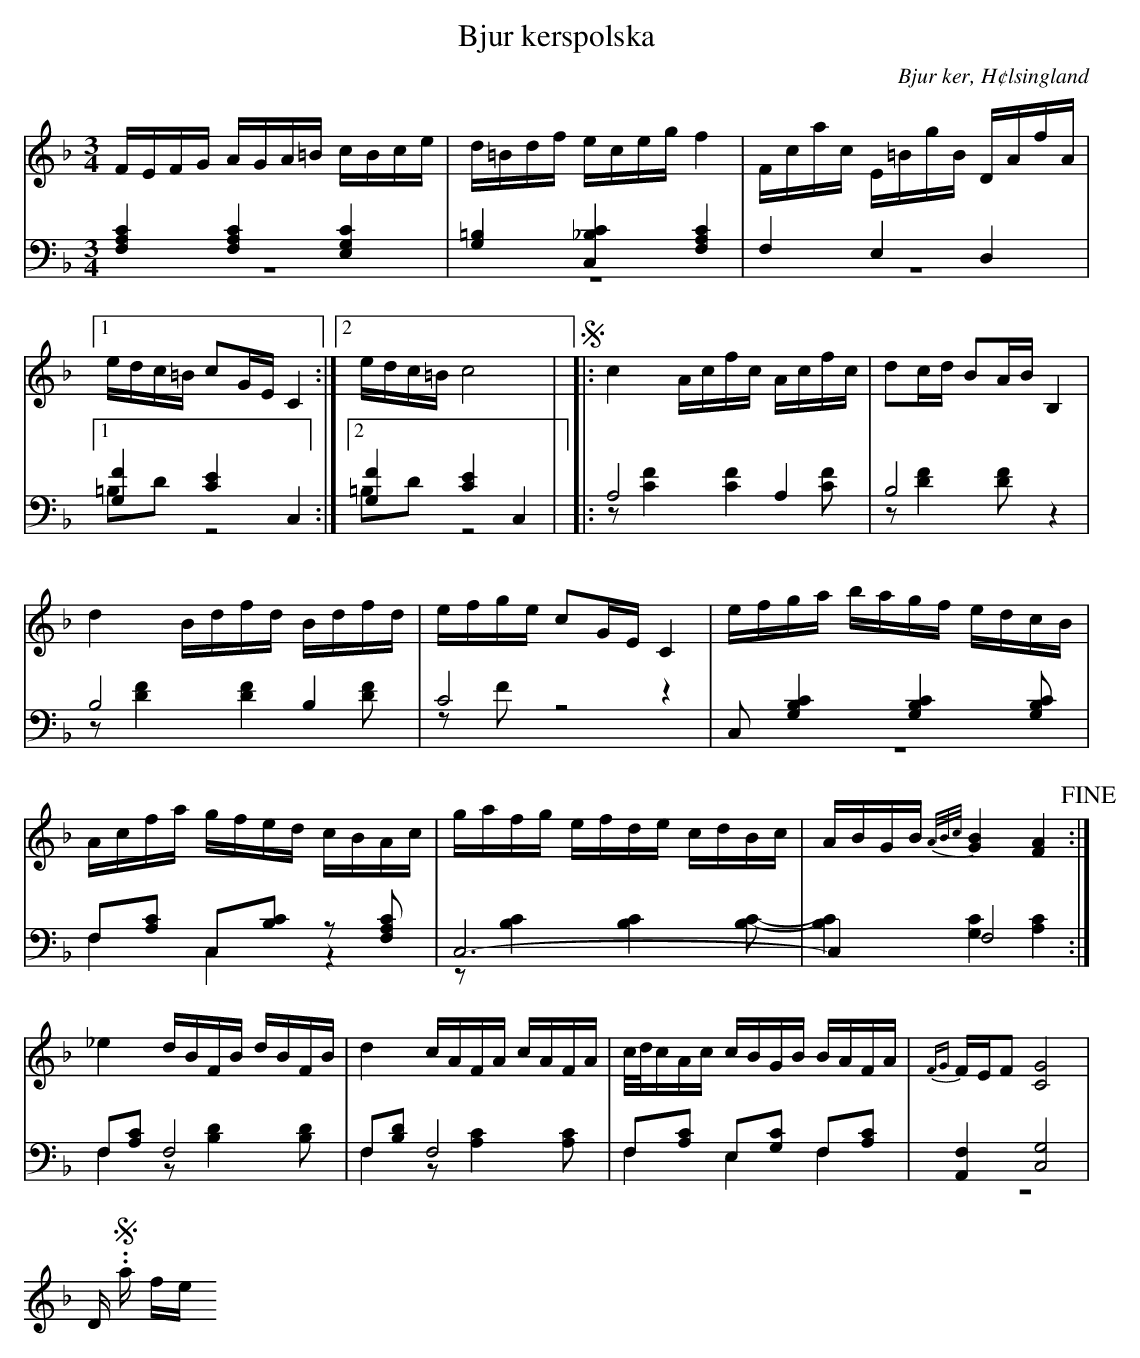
X:1
T: Bjur kerspolska
O: Bjur ker, H¢lsingland
M: 3/4
L: 1/16
K: F
V:1
V:2
V:3 merge
V:1
FEFG AGA=B cBce|d=Bdf eceg f4|Fcac E=BgB DAfA|1 edc=B c2GE C4:|2 edc=B c8 |
!segno! |:c4 Acfc Acfc|d2cd B2AB B,4|d4 Bdfd Bdfd|efge c2GE C4|
efga bagf edcB|Acfa gfed cBAc|gafg efde cdBc|ABGB {A/B/c/}[G4B4] [F4A4] !fine!:|
_e4 dBFB dBFB|d4 cAFA cAFA|c/d/cAc cBGB BAFA|{FG}FEF2 [C8G8] |
!D.S. al fine!
V:2 clef=bass
[F,4A,4C4] [F,4A,4C4] [E,4G,4C4]|[G,4=B,4] [C,4_B,4C4] [F,4A,4C4]|F,4 E,4 D,4|1 [G,4F4] [C4E4] C,4:|2 [G,4F4] [C4E4] C,4 |
|:A,8 A,4|B,8 z4|B,8  B,4|C8 z4|
C,2 [G,4B,4C4] [G,4B,4C4] [G,2B,2C2]|F,2[A,2C2] C,2[B,2C2] z2 [F,2A,2C2]|C,12-|C,4 F,8:|
F,2[A,2C2] F,8|F,2[B,2D2] F,8|F,2[A,2C2] E,2[G,2C2] F,2[A,2C2]|[A,,4F,4] [C,8G,8]|
V:3 clef=bass
z12|z12|z12|1 =B,2D2 z8:|2 =B,2D2 z8|
|:z2 [C4F4] [C4F4] [C2F2]|z2 [D4F4] [D2F2] z4|z2 [D4F4] [D4F4] [D2F2]|z2 F2 z8|
z12|F,4 C,4 z4|z2 [B,4C4] [B,4C4] [B,2C2]-|[B,4C4] [G,4C4] [A,4C4]:|
F,4 z2 [B,4D4] [B,2D2]|F,4 z2 [A,4C4] [A,2C2]|F,4 E,4 F,4|z12|
